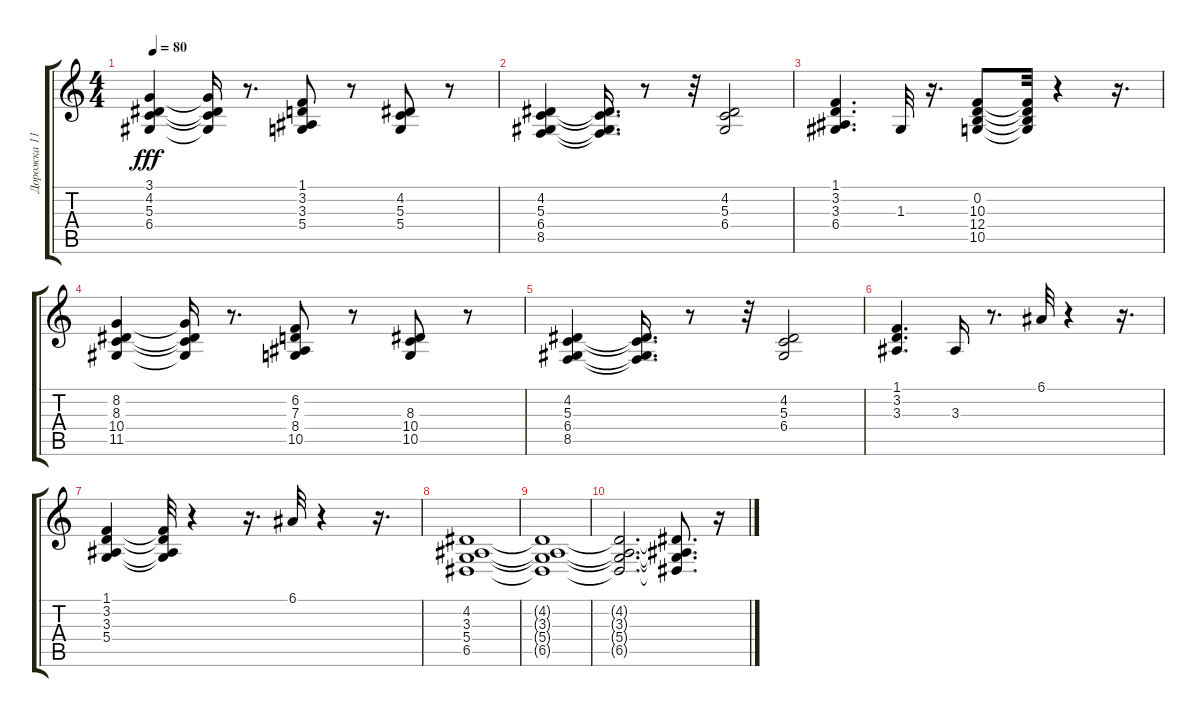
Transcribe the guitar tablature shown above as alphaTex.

\track ("Дорожка 11" "Дорожка 11") {instrument honkytonkpiano}
\staff {score tabs}
\tuning (E4 B3 G3 D3 A2 E2) {hide}
\ts (4 4)
\tempo 80
\clef g2
\ks c
(3.1 4.2 5.3 6.4).4{dy fff} (3.1{t} 4.2{t} 5.3{t} 6.4{t}).16 r.8{d} (1.1 3.2 3.3 5.4).8 r.8 (4.2 5.3 5.4).8 r.8 |
(4.2 5.3 6.4 8.5).4 (4.2{t} 5.3{t} 6.4{t} 8.5{t}).16{d} r.8 r.32 (4.2 5.3 6.4).2 |
(1.1 3.2 3.3 6.4).4{d} 1.3.32 r.16{d} (0.2 10.3 12.4 10.5).8 (0.2{t} 10.3{t} 12.4{t} 10.5{t}).32 r.4 r.16{d} |
(8.2 8.3 10.4 11.5).4 (8.2{t} 8.3{t} 10.4{t} 11.5{t}).16 r.8{d} (6.2 7.3 8.4 10.5).8 r.8 (8.3 10.4 10.5).8 r.8 |
(4.2 5.3 6.4 8.5).4 (4.2{t} 5.3{t} 6.4{t} 8.5{t}).16{d} r.8 r.32 (4.2 5.3 6.4).2 |
(1.1 3.2 3.3).4{d} 3.3.16 r.8{d} 6.1.32 r.4 r.16{d} |
(1.1 3.2 3.3 5.4).4 (1.1{t} 3.2{t} 3.3{t} 5.4{t}).32 r.4 r.16{d} 6.1.32 r.4 r.16{d} |
(4.2 3.3 5.4 6.5).1 |
(4.2{t} 3.3{t} 5.4{t} 6.5{t}).1 |
(4.2{t} 3.3{t} 5.4{t} 6.5{t}).2{d} (4.2{t} 3.3{t} 5.4{t} 6.5{t}).8{d} r.16
